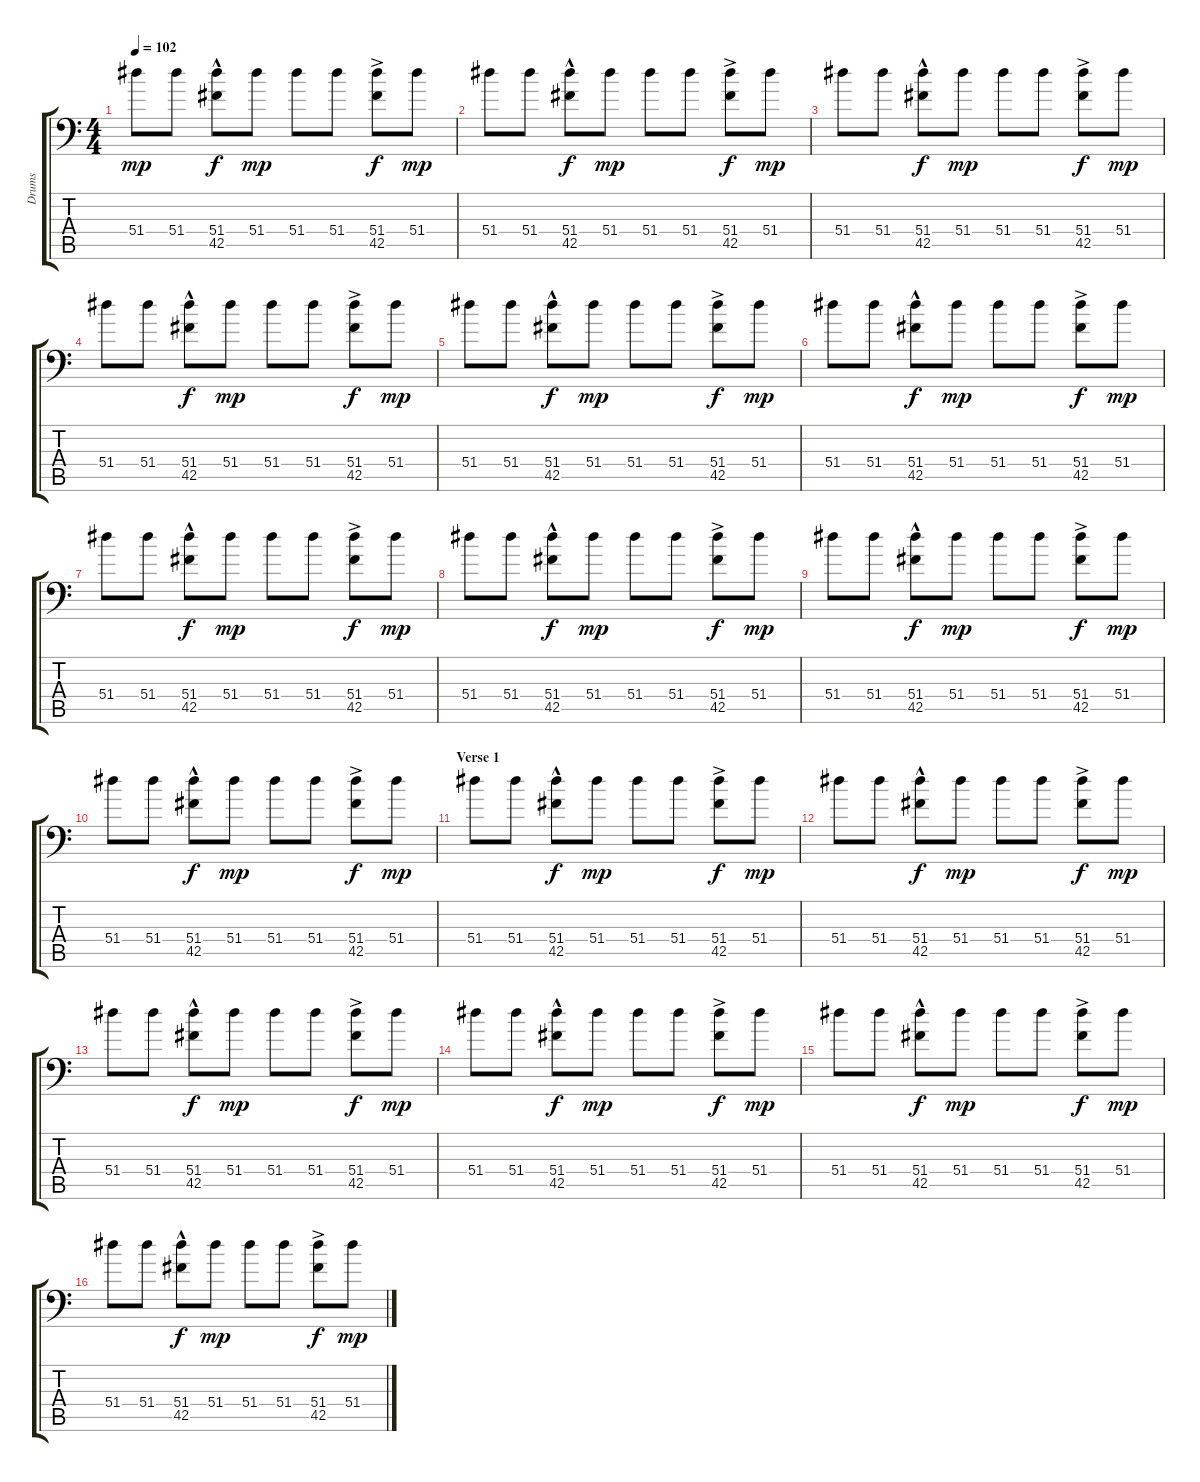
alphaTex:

\track ("Drums " "Drums ") {instrument acousticgrandpiano}
\staff {score tabs}
\tuning (C-1 C-1 C-1 C-1 C-1 C-1) {hide}
\ts (4 4)
\tempo 102
\clef f4
\ks c
51.4.8{dy mp} 51.4.8 (51.4 42.5{hac}).8{dy f} 51.4.8{dy mp} 51.4.8 51.4.8 (51.4 42.5{ac}).8{dy f} 51.4.8{dy mp} |
51.4.8 51.4.8 (51.4 42.5{hac}).8{dy f} 51.4.8{dy mp} 51.4.8 51.4.8 (51.4 42.5{ac}).8{dy f} 51.4.8{dy mp} |
51.4.8 51.4.8 (51.4 42.5{hac}).8{dy f} 51.4.8{dy mp} 51.4.8 51.4.8 (51.4 42.5{ac}).8{dy f} 51.4.8{dy mp} |
51.4.8 51.4.8 (51.4 42.5{hac}).8{dy f} 51.4.8{dy mp} 51.4.8 51.4.8 (51.4 42.5{ac}).8{dy f} 51.4.8{dy mp} |
51.4.8 51.4.8 (51.4 42.5{hac}).8{dy f} 51.4.8{dy mp} 51.4.8 51.4.8 (51.4 42.5{ac}).8{dy f} 51.4.8{dy mp} |
51.4.8 51.4.8 (51.4 42.5{hac}).8{dy f} 51.4.8{dy mp} 51.4.8 51.4.8 (51.4 42.5{ac}).8{dy f} 51.4.8{dy mp} |
51.4.8 51.4.8 (51.4 42.5{hac}).8{dy f} 51.4.8{dy mp} 51.4.8 51.4.8 (51.4 42.5{ac}).8{dy f} 51.4.8{dy mp} |
51.4.8 51.4.8 (51.4 42.5{hac}).8{dy f} 51.4.8{dy mp} 51.4.8 51.4.8 (51.4 42.5{ac}).8{dy f} 51.4.8{dy mp} |
51.4.8 51.4.8 (51.4 42.5{hac}).8{dy f} 51.4.8{dy mp} 51.4.8 51.4.8 (51.4 42.5{ac}).8{dy f} 51.4.8{dy mp} |
51.4.8 51.4.8 (51.4 42.5{hac}).8{dy f} 51.4.8{dy mp} 51.4.8 51.4.8 (51.4 42.5{ac}).8{dy f} 51.4.8{dy mp} |
\section ("" "Verse 1")
51.4.8 51.4.8 (51.4 42.5{hac}).8{dy f} 51.4.8{dy mp} 51.4.8 51.4.8 (51.4 42.5{ac}).8{dy f} 51.4.8{dy mp} |
51.4.8 51.4.8 (51.4 42.5{hac}).8{dy f} 51.4.8{dy mp} 51.4.8 51.4.8 (51.4 42.5{ac}).8{dy f} 51.4.8{dy mp} |
51.4.8 51.4.8 (51.4 42.5{hac}).8{dy f} 51.4.8{dy mp} 51.4.8 51.4.8 (51.4 42.5{ac}).8{dy f} 51.4.8{dy mp} |
51.4.8 51.4.8 (51.4 42.5{hac}).8{dy f} 51.4.8{dy mp} 51.4.8 51.4.8 (51.4 42.5{ac}).8{dy f} 51.4.8{dy mp} |
51.4.8 51.4.8 (51.4 42.5{hac}).8{dy f} 51.4.8{dy mp} 51.4.8 51.4.8 (51.4 42.5{ac}).8{dy f} 51.4.8{dy mp} |
51.4.8 51.4.8 (51.4 42.5{hac}).8{dy f} 51.4.8{dy mp} 51.4.8 51.4.8 (51.4 42.5{ac}).8{dy f} 51.4.8{dy mp}
